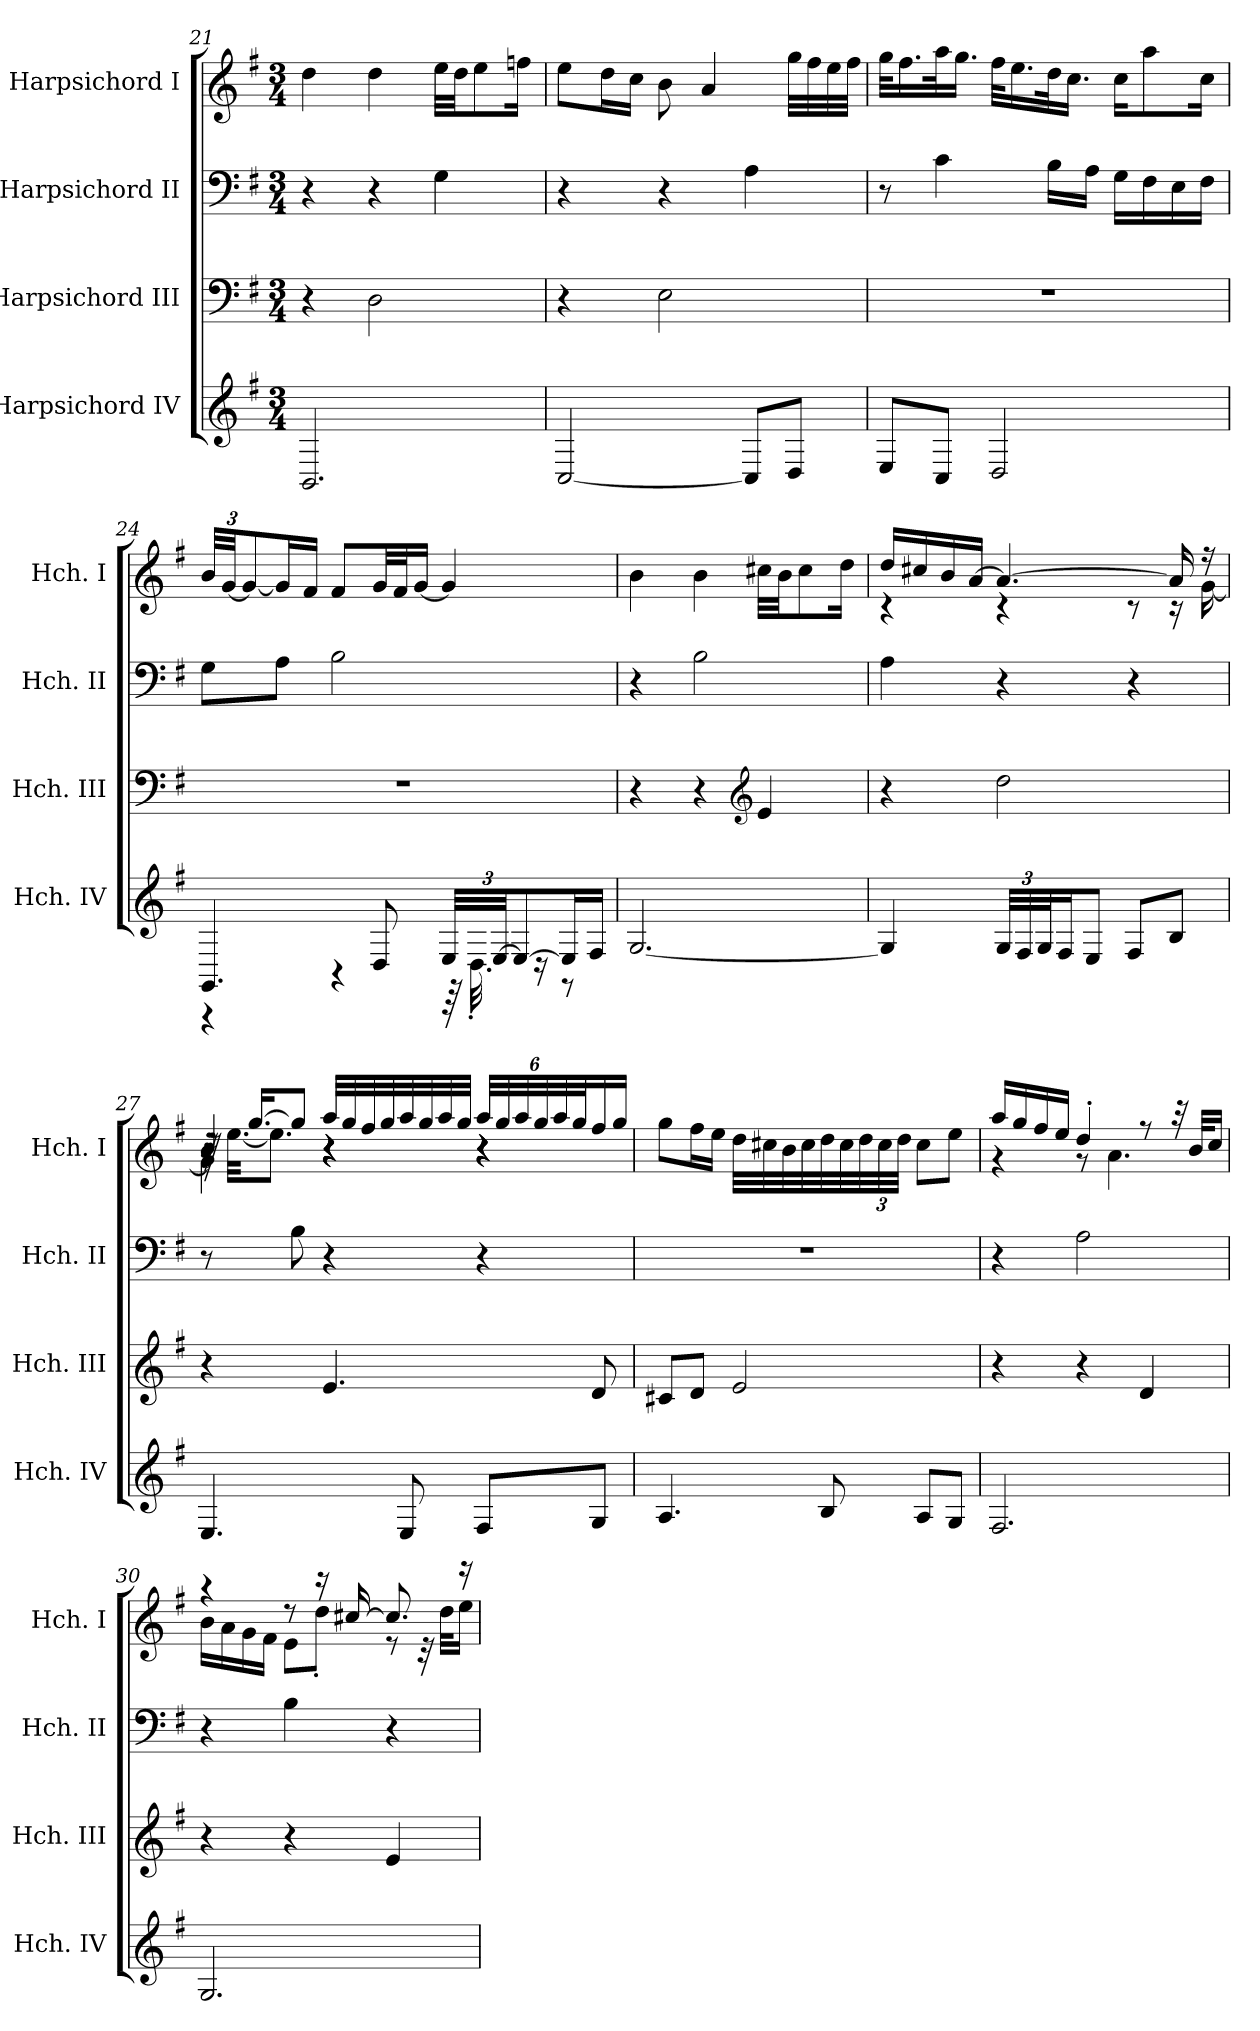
**kern	**kern	**kern	**kern
*part4	*part3	*part2	*part1
*staff4	*staff3	*staff2	*staff1
*I"Harpsichord IV	*I"Harpsichord III	*I"Harpsichord II	*I"Harpsichord I
*I'Hch. IV	*I'Hch. III	*I'Hch. II	*I'Hch. I
*clefG2	*clefF4	*clefF4	*clefG2
*k[f#]	*k[f#]	*k[f#]	*k[f#]
*M3/4	*M3/4	*M3/4	*M3/4
=21	=21	=21	=21
2.BB/	4r	4r	4dd\
.	2D\	4r	4dd\
.	.	4G\	32ee\LLL
.	.	.	32dd\JJ
.	.	.	8ee\
.	.	.	16ffn\Jk
=22	=22	=22	=22
[2C/	4r	4r	8ee\L
.	.	.	16dd\L
.	.	.	16cc\JJ
.	2E\	4r	8b\
.	.	.	4a/
8C/L]	.	4A\	.
8D/J	.	.	32gg\LLL
.	.	.	32ff#\
.	.	.	32ee\
.	.	.	32ff#\JJJ
=23	=23	=23	=23
8E/L	2.r	8r	32gg\KLL
.	.	.	16.ff#\
8C/J	.	4c\	32aa\K
.	.	.	16.gg\JJ
2D/	.	.	32ff#\KLL
.	.	.	16.ee\
.	.	16B\LL	32dd\K
.	.	.	16.cc\JJ
.	.	16A\JJ	.
.	.	16G\LL	16cc\KL
.	.	16F#\	8aa\
.	.	16E\	.
.	.	16F#\JJ	16cc\Jk
!!LO:LB:g=z
=24	=24	=24	=24
*^	*	*	*
*	*	*	*	*Xbrackettup
4.GG/	4r	2.r	8G\L	48b/LLL
.	.	.	.	[48g/JJ
.	.	.	.	12g/_
.	.	.	8A\J	16g/L]
.	.	.	.	16f#/JJ
.	4r	.	2B\	8f#/L
8D/	.	.	.	32g/LL
.	.	.	.	32f#/J
.	.	.	.	[16g/JJ
*Xbrackettup	*	*	*	*
48E/LLL	64r	.	.	4g/]
.	32.D'\	.	.	.
[48E/JJ	.	.	.	.
12E/_	.	.	.	.
.	16r	.	.	.
16E/L]	8r	.	.	.
16F#/JJ	.	.	.	.
*v	*v	*	*	*
=25	=25	=25	=25
[2.G/	4r	4r	4b\
.	4r	2B\	4b\
*	*clefG2	*	*
.	4e/	.	32cc#X\LLL
.	.	.	32b\JJ
.	.	.	8cc#\
.	.	.	16dd\Jk
=26	=26	=26	=26
*	*	*	*^
4G/]	4r	4A\	16dd/LL	4r
.	.	.	16cc#X/	.
.	.	.	16b/	.
.	.	.	[16a/JJ	.
48G/LLL	2dd\	4r	4.a/_	4r
48F#/	.	.	.	.
48G/J	.	.	.	.
16F#/J	.	.	.	.
8E/J	.	.	.	.
8F#/L	.	4r	.	8r
8B/J	.	.	16a/]	16r
.	.	.	16r	[16g\
!!LO:LB:g=z
=27	=27	=27	=27	=27
*	*	*	*^	*^
4.E/	4r	8r	32r	64r	4b/	4g\]
.	.	.	.	[32.ee\KKL	.	.
.	.	.	[16.gg/KL	.	.	.
.	.	.	.	8.ee\J]	.	.
.	.	8B\	8gg/J]	.	.	.
.	4.e/	4r	32aa/LLL	4r	4r	4r
.	.	.	32gg/	.	.	.
.	.	.	32ff#/	.	.	.
.	.	.	32gg/	.	.	.
8E/	.	.	32aa/	.	.	.
.	.	.	32gg/	.	.	.
.	.	.	32aa/	.	.	.
.	.	.	32gg/JJJ	.	.	.
8F#/L	.	4r	48aa/LLL	4r	4r	4r
.	.	.	48gg/	.	.	.
.	.	.	48aa/	.	.	.
.	.	.	48gg/	.	.	.
.	.	.	48aa/	.	.	.
.	.	.	48gg/J	.	.	.
8G/J	8d/	.	16ff#/	.	.	.
.	.	.	16gg/JJ	.	.	.
*	*	*	*v	*v	*v	*v
=28	=28	=28	=28
4.A/	8c#X/L	2.r	8gg\L
.	8d/J	.	16ff#\L
.	.	.	16ee\JJ
.	2e/	.	32dd\LLL
.	.	.	32cc#X\
.	.	.	32b\
.	.	.	32cc#\
8B/	.	.	32dd\
.	.	.	32cc#\
.	.	.	48dd\
.	.	.	48cc#\
.	.	.	48dd\JJJ
8A/L	.	.	8cc#\L
8G/J	.	.	8ee\J
!!LO:PB:g=z
=29	=29	=29	=29
*	*	*	*^
2.F#/	4r	4r	16aa/LL	4r
.	.	.	16gg/	.
.	.	.	16ff#/	.
.	.	.	16ee/JJ	.
.	4r	2A\	4dd'/	8r
.	.	.	.	4.a\
.	4d/	.	8r	.
.	.	.	32r	.
.	.	.	32b/KLL	.
.	.	.	16cc/JJ	.
=30	=30	=30	=30	=30
2.G/	4r	4r	4r	16b\LL
.	.	.	.	16a\
.	.	.	.	16g\
.	.	.	.	16f#\JJ
.	4r	4B\	8r	8e\L
.	.	.	16r	8dd'\J
.	.	.	[16cc#X/	.
.	4e/	4r	8.cc#/]	8r
.	.	.	.	32r
.	.	.	.	32dd\KLL
.	.	.	16r	16ee\JJ
*	*	*	*v	*v
=	=	=	=
*-	*-	*-	*-
